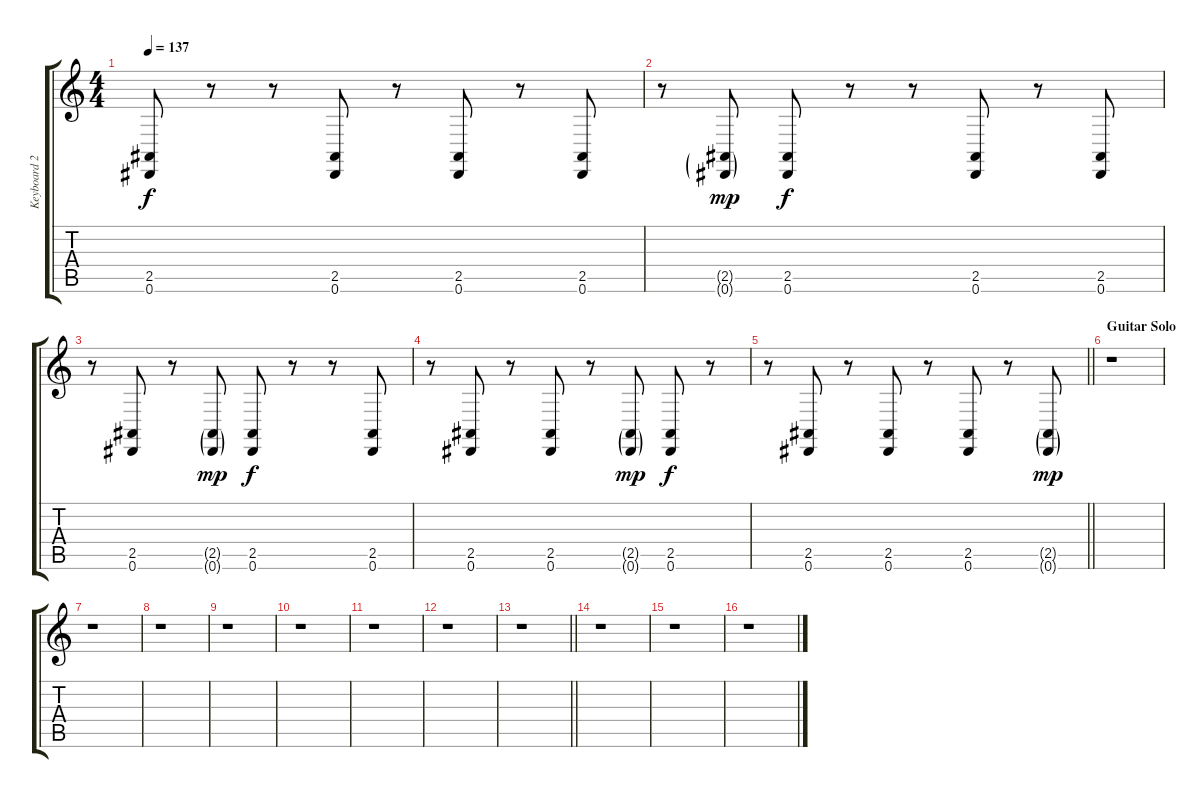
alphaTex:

\track ("Keyboard 2" "Keyboard 2") {instrument choiraahs}
\staff {score tabs}
\tuning (Eb4 Bb3 Gb3 Db3 Ab2 Eb2) {hide}
\ts (4 4)
\tempo 137
\clef g2
\ks c
(2.5 0.6).8{dy f} r.8 r.8 (2.5 0.6).8 r.8 (2.5 0.6).8 r.8 (2.5 0.6).8 |
r.8 (2.5{g} 0.6{g}).8{dy mp} (2.5 0.6).8{dy f} r.8 r.8 (2.5 0.6).8 r.8 (2.5 0.6).8 |
r.8 (2.5 0.6).8 r.8 (2.5{g} 0.6{g}).8{dy mp} (2.5 0.6).8{dy f} r.8 r.8 (2.5 0.6).8 |
r.8 (2.5 0.6).8 r.8 (2.5 0.6).8 r.8 (2.5{g} 0.6{g}).8{dy mp} (2.5 0.6).8{dy f} r.8 |
\barLineRight lightlight
r.8 (2.5 0.6).8 r.8 (2.5 0.6).8 r.8 (2.5 0.6).8 r.8 (2.5{g} 0.6{g}).8{dy mp} |
\section ("" "Guitar Solo")
r.1 |
r.1 |
r.1 |
r.1 |
r.1 |
r.1 |
r.1 |
\barLineRight lightlight
r.1 |
\section ("" "")
r.1 |
r.1 |
r.1
